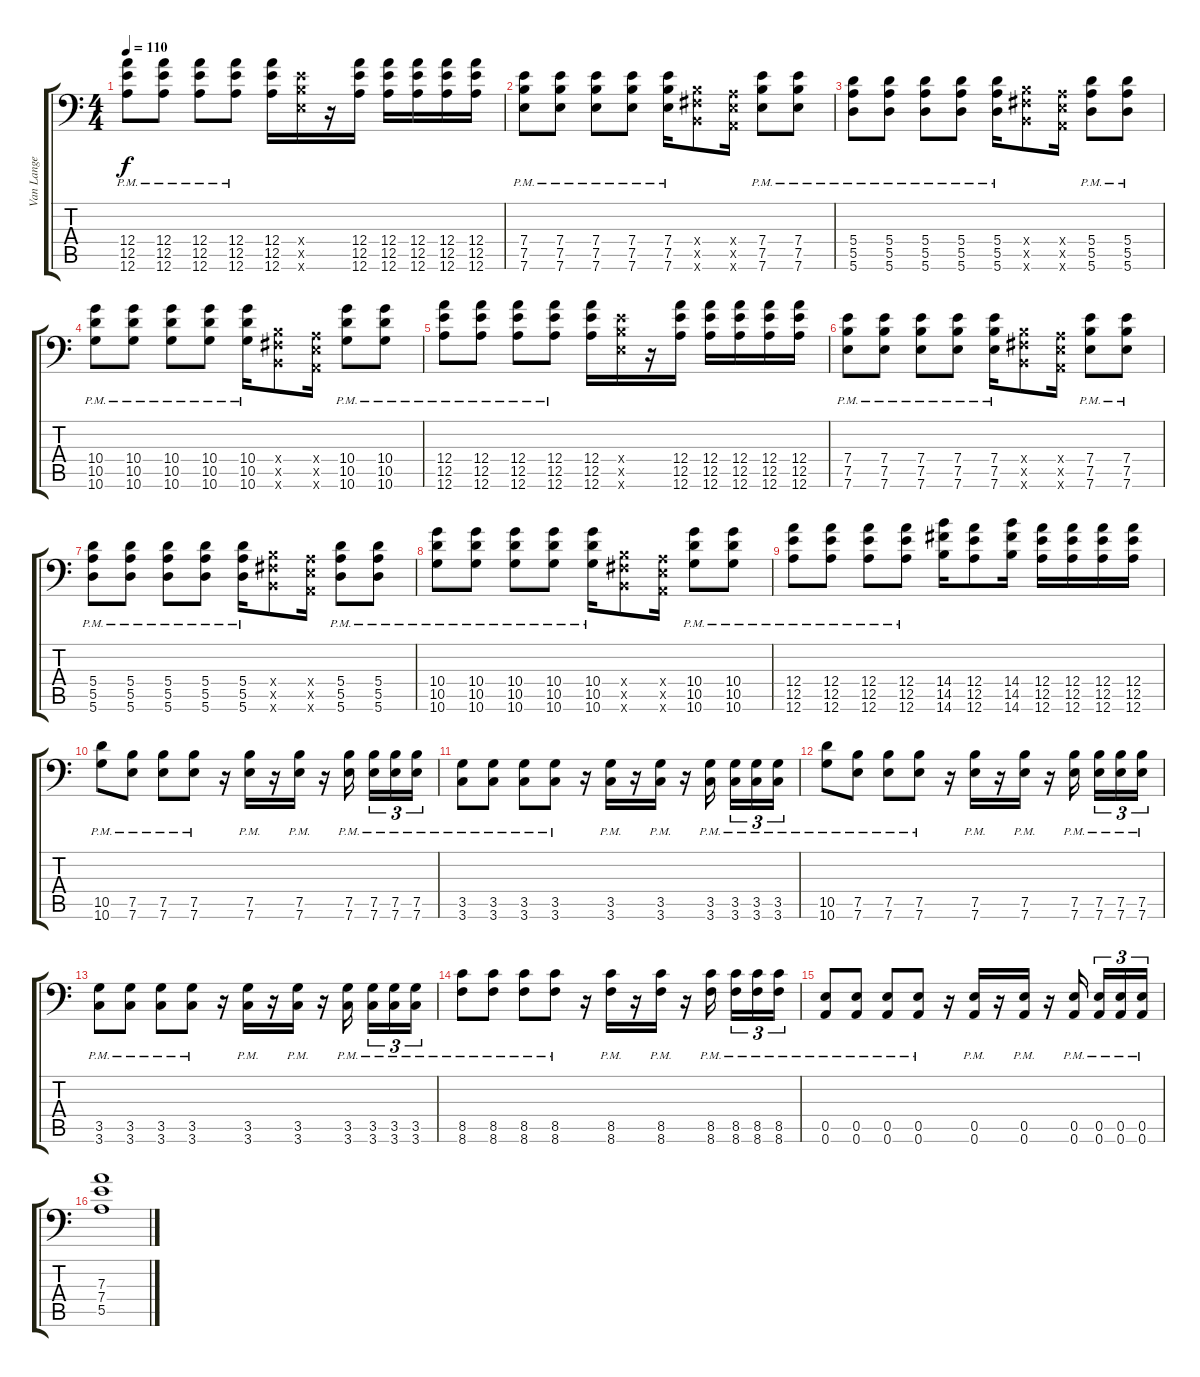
\track ("Van Lange" "Van Lange") {instrument distortionguitar}
\staff {score tabs}
\tuning (B3 Gb3 D3 A2 E2 A1) {hide}
\ts (4 4)
\tempo 110
\clef f4
\ks c
(12.4{pm} 12.5{pm} 12.6{pm}).8{dy f} (12.4{pm} 12.5{pm} 12.6{pm}).8 (12.4{pm} 12.5{pm} 12.6{pm}).8 (12.4{pm} 12.5{pm} 12.6{pm}).8 (12.4 12.5 12.6).16 (7.4{x} 7.5{x} 7.6{x}).16 r.16 (12.4 12.5 12.6).16 (12.4 12.5 12.6).16 (12.4 12.5 12.6).16 (12.4 12.5 12.6).16 (12.4 12.5 12.6).16 |
(7.4{pm} 7.5{pm} 7.6{pm}).8 (7.4{pm} 7.5{pm} 7.6{pm}).8 (7.4{pm} 7.5{pm} 7.6{pm}).8 (7.4{pm} 7.5{pm} 7.6{pm}).8 (7.4{pm} 7.5{pm} 7.6{pm}).16 (2.4{x} 2.5{x} 2.6{x}).8 (0.4{x} 0.5{x} 0.6{x}).16 (7.4{pm} 7.5{pm} 7.6{pm}).8 (7.4{pm} 7.5{pm} 7.6{pm}).8 |
(5.4{pm} 5.5{pm} 5.6{pm}).8 (5.4{pm} 5.5{pm} 5.6{pm}).8 (5.4{pm} 5.5{pm} 5.6{pm}).8 (5.4{pm} 5.5{pm} 5.6{pm}).8 (5.4{pm} 5.5{pm} 5.6{pm}).16 (2.4{x} 2.5{x} 2.6{x}).8 (0.4{x} 0.5{x} 0.6{x}).16 (5.4{pm} 5.5{pm} 5.6{pm}).8 (5.4{pm} 5.5{pm} 5.6{pm}).8 |
(10.4{pm} 10.5{pm} 10.6{pm}).8 (10.4{pm} 10.5{pm} 10.6{pm}).8 (10.4{pm} 10.5{pm} 10.6{pm}).8 (10.4{pm} 10.5{pm} 10.6{pm}).8 (10.4{pm} 10.5{pm} 10.6{pm}).16 (2.4{x} 2.5{x} 2.6{x}).8 (0.4{x} 0.5{x} 0.6{x}).16 (10.4{pm} 10.5{pm} 10.6{pm}).8 (10.4{pm} 10.5{pm} 10.6{pm}).8 |
(12.4{pm} 12.5{pm} 12.6{pm}).8 (12.4{pm} 12.5{pm} 12.6{pm}).8 (12.4{pm} 12.5{pm} 12.6{pm}).8 (12.4{pm} 12.5{pm} 12.6{pm}).8 (12.4 12.5 12.6).16 (7.4{x} 7.5{x} 7.6{x}).16 r.16 (12.4 12.5 12.6).16 (12.4 12.5 12.6).16 (12.4 12.5 12.6).16 (12.4 12.5 12.6).16 (12.4 12.5 12.6).16 |
(7.4{pm} 7.5{pm} 7.6{pm}).8 (7.4{pm} 7.5{pm} 7.6{pm}).8 (7.4{pm} 7.5{pm} 7.6{pm}).8 (7.4{pm} 7.5{pm} 7.6{pm}).8 (7.4{pm} 7.5{pm} 7.6{pm}).16 (2.4{x} 2.5{x} 2.6{x}).8 (0.4{x} 0.5{x} 0.6{x}).16 (7.4{pm} 7.5{pm} 7.6{pm}).8 (7.4{pm} 7.5{pm} 7.6{pm}).8 |
(5.4{pm} 5.5{pm} 5.6{pm}).8 (5.4{pm} 5.5{pm} 5.6{pm}).8 (5.4{pm} 5.5{pm} 5.6{pm}).8 (5.4{pm} 5.5{pm} 5.6{pm}).8 (5.4{pm} 5.5{pm} 5.6{pm}).16 (2.4{x} 2.5{x} 2.6{x}).8 (0.4{x} 0.5{x} 0.6{x}).16 (5.4{pm} 5.5{pm} 5.6{pm}).8 (5.4{pm} 5.5{pm} 5.6{pm}).8 |
(10.4{pm} 10.5{pm} 10.6{pm}).8 (10.4{pm} 10.5{pm} 10.6{pm}).8 (10.4{pm} 10.5{pm} 10.6{pm}).8 (10.4{pm} 10.5{pm} 10.6{pm}).8 (10.4{pm} 10.5{pm} 10.6{pm}).16 (2.4{x} 2.5{x} 2.6{x}).8 (0.4{x} 0.5{x} 0.6{x}).16 (10.4{pm} 10.5{pm} 10.6{pm}).8 (10.4{pm} 10.5{pm} 10.6{pm}).8 |
(12.4{pm} 12.5{pm} 12.6{pm}).8 (12.4{pm} 12.5{pm} 12.6{pm}).8 (12.4{pm} 12.5{pm} 12.6{pm}).8 (12.4{pm} 12.5{pm} 12.6{pm}).8 (14.4 14.5 14.6).16 (12.4 12.5 12.6).8 (14.4 14.5 14.6).16 (12.4 12.5 12.6).16 (12.4 12.5 12.6).16 (12.4 12.5 12.6).16 (12.4 12.5 12.6).16 |
(10.5{pm} 10.6{pm}).8 (7.5{pm} 7.6{pm}).8 (7.5{pm} 7.6{pm}).8 (7.5{pm} 7.6{pm}).8 r.16 (7.5{pm} 7.6{pm}).16 r.16 (7.5{pm} 7.6{pm}).16 r.16 (7.5{pm} 7.6{pm}).16{beam splitsecondary} (7.5{pm} 7.6{pm}).16{tu (3 2)} (7.5{pm} 7.6{pm}).16{tu (3 2)} (7.5{pm} 7.6{pm}).16{tu (3 2)} |
(3.5{pm} 3.6{pm}).8 (3.5{pm} 3.6{pm}).8 (3.5{pm} 3.6{pm}).8 (3.5{pm} 3.6{pm}).8 r.16 (3.5{pm} 3.6{pm}).16 r.16 (3.5{pm} 3.6{pm}).16 r.16 (3.5{pm} 3.6{pm}).16{beam splitsecondary} (3.5{pm} 3.6{pm}).16{tu (3 2)} (3.5{pm} 3.6{pm}).16{tu (3 2)} (3.5{pm} 3.6{pm}).16{tu (3 2)} |
(10.5{pm} 10.6{pm}).8 (7.5{pm} 7.6{pm}).8 (7.5{pm} 7.6{pm}).8 (7.5{pm} 7.6{pm}).8 r.16 (7.5{pm} 7.6{pm}).16 r.16 (7.5{pm} 7.6{pm}).16 r.16 (7.5{pm} 7.6{pm}).16{beam splitsecondary} (7.5{pm} 7.6{pm}).16{tu (3 2)} (7.5{pm} 7.6{pm}).16{tu (3 2)} (7.5{pm} 7.6{pm}).16{tu (3 2)} |
(3.5{pm} 3.6{pm}).8 (3.5{pm} 3.6{pm}).8 (3.5{pm} 3.6{pm}).8 (3.5{pm} 3.6{pm}).8 r.16 (3.5{pm} 3.6{pm}).16 r.16 (3.5{pm} 3.6{pm}).16 r.16 (3.5{pm} 3.6{pm}).16{beam splitsecondary} (3.5{pm} 3.6{pm}).16{tu (3 2)} (3.5{pm} 3.6{pm}).16{tu (3 2)} (3.5{pm} 3.6{pm}).16{tu (3 2)} |
(8.5{pm} 8.6{pm}).8 (8.5{pm} 8.6{pm}).8 (8.5{pm} 8.6{pm}).8 (8.5{pm} 8.6{pm}).8 r.16 (8.5{pm} 8.6{pm}).16 r.16 (8.5{pm} 8.6{pm}).16 r.16 (8.5{pm} 8.6{pm}).16{beam splitsecondary} (8.5{pm} 8.6{pm}).16{tu (3 2)} (8.5{pm} 8.6{pm}).16{tu (3 2)} (8.5{pm} 8.6{pm}).16{tu (3 2)} |
(0.5{pm} 0.6{pm}).8 (0.5{pm} 0.6{pm}).8 (0.5{pm} 0.6{pm}).8 (0.5{pm} 0.6{pm}).8 r.16 (0.5{pm} 0.6{pm}).16 r.16 (0.5{pm} 0.6{pm}).16 r.16 (0.5{pm} 0.6{pm}).16{beam splitsecondary} (0.5{pm} 0.6{pm}).16{tu (3 2)} (0.5{pm} 0.6{pm}).16{tu (3 2)} (0.5{pm} 0.6{pm}).16{tu (3 2)} |
(7.3 7.4 5.5).1
